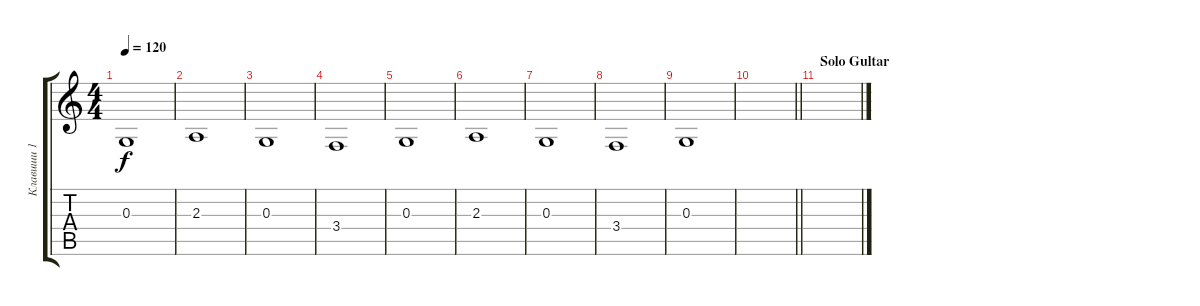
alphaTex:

\track ("Клавиши 1" "Клавиши 1") {instrument stringensemble1}
\staff {score tabs}
\tuning (E4 B3 G3 D3 A2 E2) {hide}
\ts (4 4)
\tempo 120
\clef g2
\ks c
0.3.1{dy f} |
2.3.1 |
0.3.1 |
3.4.1 |
0.3.1 |
2.3.1 |
0.3.1 |
3.4.1 |
0.3.1 |
\barLineRight lightlight
|
\section ("" "Solo Gultar")
